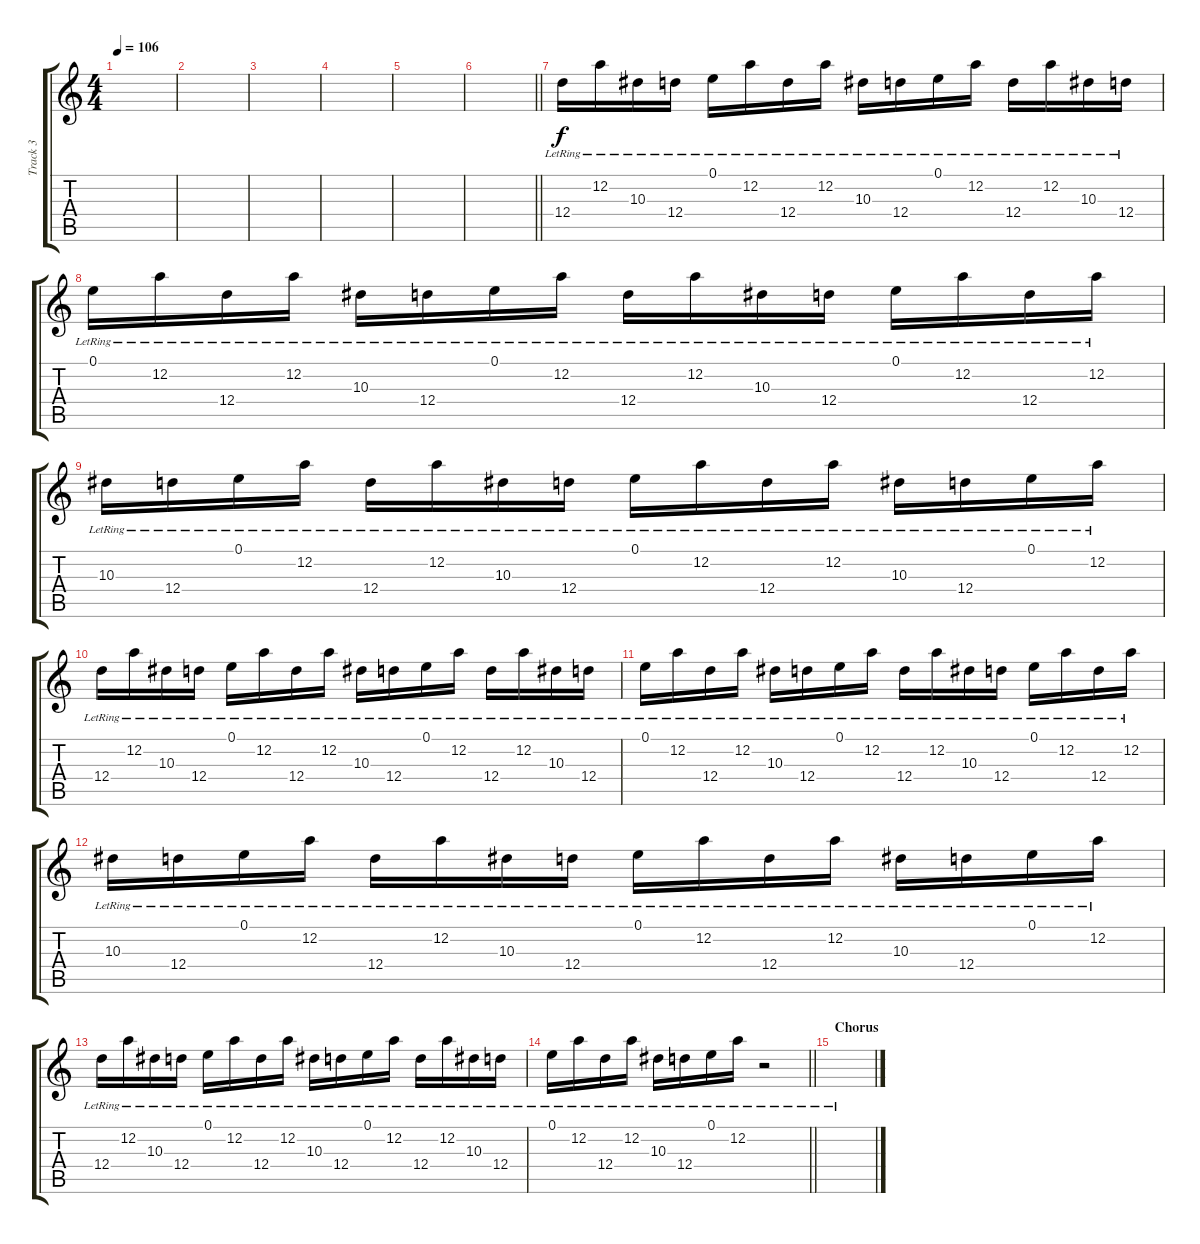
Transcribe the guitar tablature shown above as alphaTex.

\track ("Track 3" "Track 3") {instrument distortionguitar}
\staff {score tabs}
\tuning (E4 A3 F3 D3 A2 D2) {hide}
\ts (4 4)
\tempo 106
\clef g2
\ks c
|
|
|
|
|
\barLineRight lightlight
|
\section ("" "")
12.4{lr}.16 12.2{lr}.16 10.3{lr}.16 12.4{lr}.16 0.1{lr}.16 12.2{lr}.16 12.4{lr}.16 12.2{lr}.16 10.3{lr}.16 12.4{lr}.16 0.1{lr}.16 12.2{lr}.16 12.4{lr}.16 12.2{lr}.16 10.3{lr}.16 12.4{lr}.16 |
0.1{lr}.16 12.2{lr}.16 12.4{lr}.16 12.2{lr}.16 10.3{lr}.16 12.4{lr}.16 0.1{lr}.16 12.2{lr}.16 12.4{lr}.16 12.2{lr}.16 10.3{lr}.16 12.4{lr}.16 0.1{lr}.16 12.2{lr}.16 12.4{lr}.16 12.2{lr}.16 |
10.3{lr}.16 12.4{lr}.16 0.1{lr}.16 12.2{lr}.16 12.4{lr}.16 12.2{lr}.16 10.3{lr}.16 12.4{lr}.16 0.1{lr}.16 12.2{lr}.16 12.4{lr}.16 12.2{lr}.16 10.3{lr}.16 12.4{lr}.16 0.1{lr}.16 12.2{lr}.16 |
12.4{lr}.16 12.2{lr}.16 10.3{lr}.16 12.4{lr}.16 0.1{lr}.16 12.2{lr}.16 12.4{lr}.16 12.2{lr}.16 10.3{lr}.16 12.4{lr}.16 0.1{lr}.16 12.2{lr}.16 12.4{lr}.16 12.2{lr}.16 10.3{lr}.16 12.4{lr}.16 |
0.1{lr}.16 12.2{lr}.16 12.4{lr}.16 12.2{lr}.16 10.3{lr}.16 12.4{lr}.16 0.1{lr}.16 12.2{lr}.16 12.4{lr}.16 12.2{lr}.16 10.3{lr}.16 12.4{lr}.16 0.1{lr}.16 12.2{lr}.16 12.4{lr}.16 12.2{lr}.16 |
10.3{lr}.16 12.4{lr}.16 0.1{lr}.16 12.2{lr}.16 12.4{lr}.16 12.2{lr}.16 10.3{lr}.16 12.4{lr}.16 0.1{lr}.16 12.2{lr}.16 12.4{lr}.16 12.2{lr}.16 10.3{lr}.16 12.4{lr}.16 0.1{lr}.16 12.2{lr}.16 |
12.4{lr}.16 12.2{lr}.16 10.3{lr}.16 12.4{lr}.16 0.1{lr}.16 12.2{lr}.16 12.4{lr}.16 12.2{lr}.16 10.3{lr}.16 12.4{lr}.16 0.1{lr}.16 12.2{lr}.16 12.4{lr}.16 12.2{lr}.16 10.3{lr}.16 12.4{lr}.16 |
\barLineRight lightlight
0.1{lr}.16 12.2{lr}.16 12.4{lr}.16 12.2{lr}.16 10.3{lr}.16 12.4{lr}.16 0.1{lr}.16 12.2{lr}.16 r.2 |
\section ("" "Chorus")
